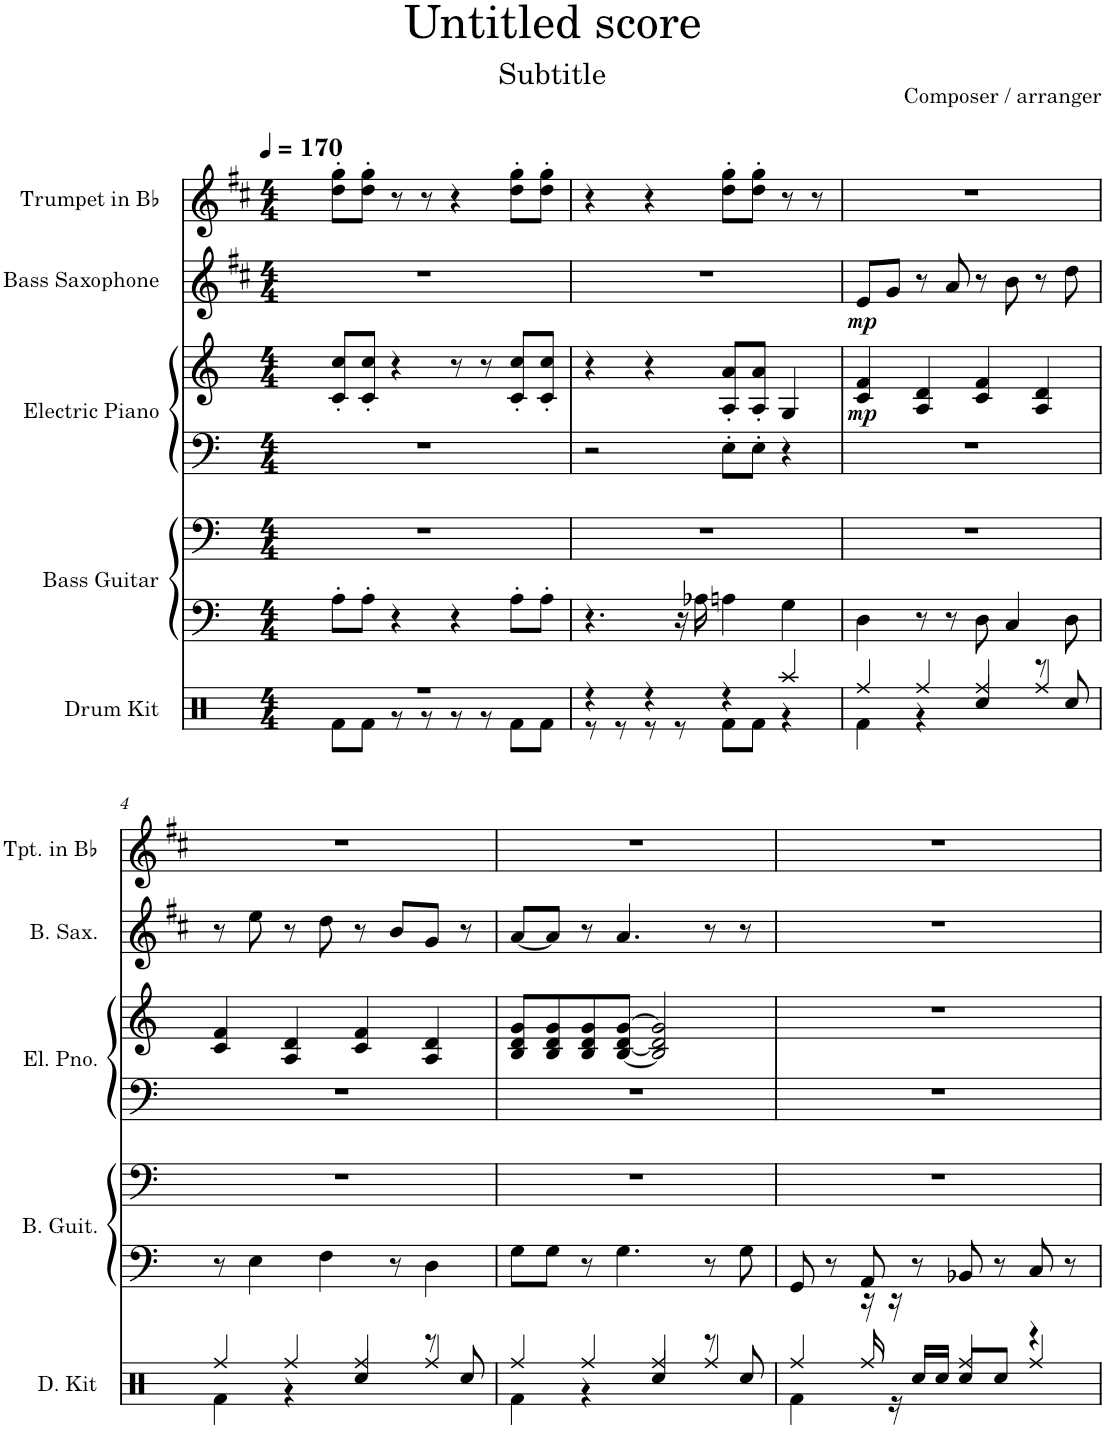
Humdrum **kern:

**kern	**kern	**kern	**kern	**kern	**dynam	**kern	**dynam	**kern
*part5	*part4	*part4	*part3	*part3	*part3	*part2	*part2	*part1
*staff7	*staff6	*staff5	*staff4	*staff3	*staff3/4	*staff2	*staff2	*staff1
*I"Drum Kit	*I"Bass Guitar	*	*I"Electric Piano	*	*	*I"Bass Saxophone	*	*I"Trumpet in Bb
*I'D. Kit	*I'B. Guit.	*	*I'El. Pno.	*	*	*I'B. Sax.	*	*I'Tpt. in Bb
*clefX	*clefF4	*clefF4	*clefF4	*clefG2	*	*clefG2	*	*clefG2
*	*Trd7c12	*Trd7c12	*	*	*	*Trd15c26	*	*Trd1c2
*k[]	*k[]	*k[]	*k[]	*k[]	*	*k[f#c#]	*	*k[f#c#]
*M4/4	*M4/4	*M4/4	*M4/4	*M4/4	*	*M4/4	*	*M4/4
*MM170	*MM170	*MM170	*MM170	*MM170	*	*MM170	*	*MM170
=1	=1	=1	=1	=1	=1	=1	=1	=1
*^	*	*	*	*	*	*	*	*
1r	8Rf\L	8A'\L	1r	1r	8c/' 8cc/'L	.	1r	.	8dd\' 8gg\'L
.	8Rf\J	8A'\J	.	.	8c/' 8cc/'J	.	.	.	8dd\' 8gg\'J
.	8r	4r	.	.	4r	.	.	.	8r
.	8r	.	.	.	.	.	.	.	8r
.	8r	4r	.	.	8r	.	.	.	4r
.	8r	.	.	.	8r	.	.	.	.
.	8Rf\L	8A'\L	.	.	8c/' 8cc/'L	.	.	.	8dd\' 8gg\'L
.	8Rf\J	8A'\J	.	.	8c/' 8cc/'J	.	.	.	8dd\' 8gg\'J
=2	=2	=2	=2	=2	=2	=2	=2	=2	=2
4r	8r	4.r	1r	2r	4r	.	1r	.	4r
.	8r	.	.	.	.	.	.	.	.
4r	8r	.	.	.	4r	.	.	.	4r
.	8r	16r	.	.	.	.	.	.	.
.	.	16A-X\	.	.	.	.	.	.	.
4r	8Rf\L	4An\	.	8E'\L	8A/' 8a/'L	.	.	.	8dd\' 8gg\'L
.	8Rf\J	.	.	8E'\J	8A/' 8a/'J	.	.	.	8dd\' 8gg\'J
4Raa/	4r	4G\	.	4r	4G/	.	.	.	8r
.	.	.	.	.	.	.	.	.	8r
=3	=3	=3	=3	=3	=3	=3	=3	=3	=3
!	!	!	!	!	!	!LO:DY:b	!	!LO:DY:b	!
4Rff/	4Rf\	4D\	1r	1r	4c/ 4f/	mp	8e/L	mp	1r
.	.	.	.	.	.	.	8g/J	.	.
4Rff/	4r	8r	.	.	4A/ 4d/	.	8r	.	.
.	.	8r	.	.	.	.	8a/	.	.
4Rcc/	4Rff/	8D\	.	.	4c/ 4f/	.	8r	.	.
.	.	4C/	.	.	.	.	8b\	.	.
8r	4Rff/	.	.	.	4A/ 4d/	.	8r	.	.
8Rcc/	.	8D\	.	.	.	.	8dd\	.	.
!!LO:LB:g=z
=4	=4	=4	=4	=4	=4	=4	=4	=4	=4
4Rff/	4Rf\	8r	1r	1r	4c/ 4f/	.	8r	.	1r
.	.	4E\	.	.	.	.	8ee\	.	.
4Rff/	4r	.	.	.	4A/ 4d/	.	8r	.	.
.	.	4F\	.	.	.	.	8dd\	.	.
4Rcc/	4Rff/	.	.	.	4c/ 4f/	.	8r	.	.
.	.	8r	.	.	.	.	8b/L	.	.
8r	4Rff/	4D\	.	.	4A/ 4d/	.	8g/J	.	.
8Rcc/	.	.	.	.	.	.	8r	.	.
=5	=5	=5	=5	=5	=5	=5	=5	=5	=5
4Rff/	4Rf\	8G\L	1r	1r	8B/ 8d/ 8g/L	.	[8a/L	.	1r
.	.	8G\J	.	.	8B/ 8d/ 8g/	.	8a/J]	.	.
4Rff/	4r	8r	.	.	8B/ 8d/ 8g/	.	8r	.	.
.	.	4.G\	.	.	[8B/ [8d/ [8g/J	.	4.a/	.	.
4Rcc/	4Rff/	.	.	.	2B/] 2d/] 2g/]	.	.	.	.
8r	4Rff/	8r	.	.	.	.	8r	.	.
8Rcc/	.	8G\	.	.	.	.	8r	.	.
=6	=6	=6	=6	=6	=6	=6	=6	=6	=6
4Rff/	4Rf\	8GG/	1r	1r	1r	.	1r	.	1r
.	.	8r	.	.	.	.	.	.	.
16r	16Rff/	8AA/	.	.	.	.	.	.	.
16r	16r	.	.	.	.	.	.	.	.
16Rcc/LL	8ryy	8r	.	.	.	.	.	.	.
16Rcc/JJ	.	.	.	.	.	.	.	.	.
8Rcc/L	4Rff/	8BB-X/	.	.	.	.	.	.	.
8Rcc/J	.	8r	.	.	.	.	.	.	.
4r	4Rff/	8C/	.	.	.	.	.	.	.
.	.	8r	.	.	.	.	.	.	.
*v	*v	*	*	*	*	*	*	*	*
=	=	=	=	=	=	=	=	=
*-	*-	*-	*-	*-	*-	*-	*-	*-
